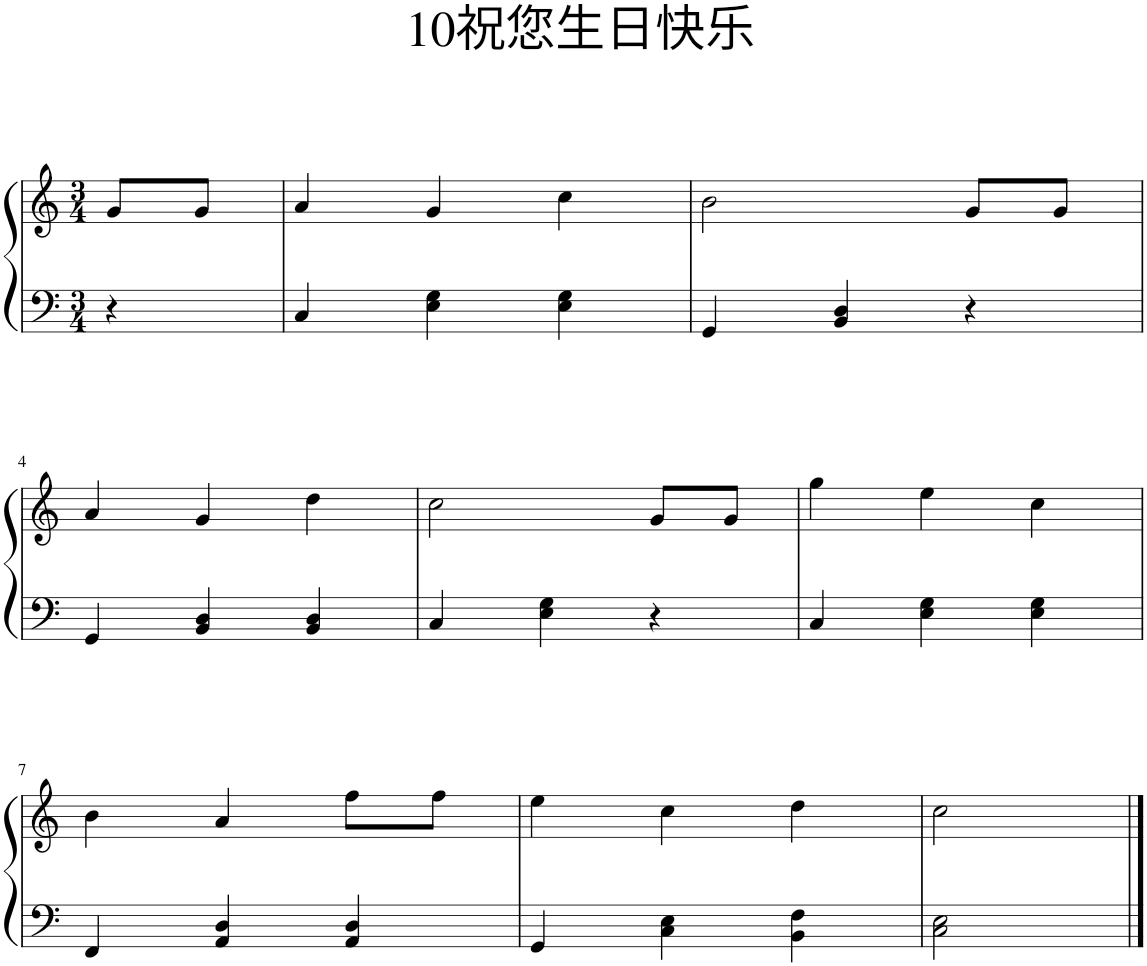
**kern	**kern
*part1	*part1
*staff2	*staff1
*I"钢琴	*
*clefF4	*clefG2
*k[]	*k[]
*M3/4	*M3/4
=1	=1
4r	8g/L
.	8g/J
=2	=2
4C/	4a/
4E\ 4G\	4g/
4E\ 4G\	4cc\
=3	=3
4GG/	2b\
4BB/ 4D/	.
4r	8g/L
.	8g/J
!!LO:LB:g=z
=4	=4
4GG/	4a/
4BB/ 4D/	4g/
4BB/ 4D/	4dd\
=5	=5
4C/	2cc\
4E\ 4G\	.
4r	8g/L
.	8g/J
=6	=6
4C/	4gg\
4E\ 4G\	4ee\
4E\ 4G\	4cc\
!!LO:LB:g=z
=7	=7
4FF/	4b\
4AA/ 4D/	4a/
4AA/ 4D/	8ff\L
.	8ff\J
=8	=8
4GG/	4ee\
4C\ 4E\	4cc\
4BB\ 4F\	4dd\
=9	=9
2C\ 2E\	2cc\
==	==
*-	*-
